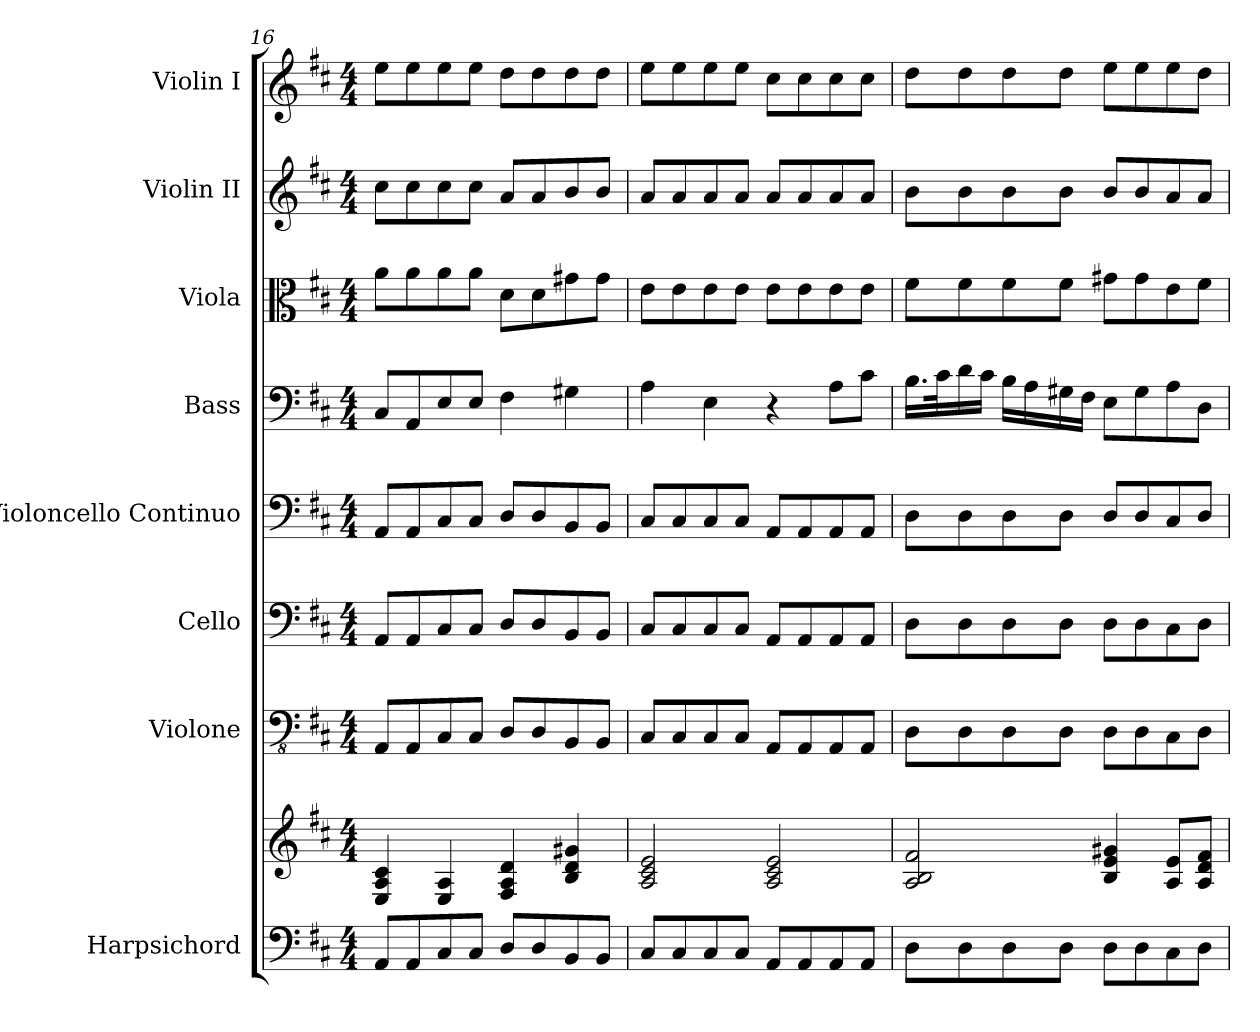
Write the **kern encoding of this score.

**kern	**kern	**kern	**kern	**kern	**kern	**kern	**kern	**kern
*part8	*part8	*part7	*part6	*part5	*part4	*part3	*part2	*part1
*staff9	*staff8	*staff7	*staff6	*staff5	*staff4	*staff3	*staff2	*staff1
*I"Harpsichord	*	*I"Violone	*I"Cello	*I"Violoncello Continuo	*I"Bass	*I"Viola	*I"Violin II	*I"Violin I
*I'Hch.	*	*	*	*	*I'BAS	*I'Vla	*	*
*clefF4	*clefG2	*clefFv4	*clefF4	*clefF4	*clefF4	*clefC3	*clefG2	*clefG2
*k[f#c#]	*k[f#c#]	*k[f#c#]	*k[f#c#]	*k[f#c#]	*k[f#c#]	*k[f#c#]	*k[f#c#]	*k[f#c#]
*M4/4	*M4/4	*M4/4	*M4/4	*M4/4	*M4/4	*M4/4	*M4/4	*M4/4
=16	=16	=16	=16	=16	=16	=16	=16	=16
8AA/L	4E/ 4A/ 4c#/	8AAA/L	8AA/L	8AA/L	8C#/L	8a\L	8cc#\L	8ee\L
8AA/	.	8AAA/	8AA/	8AA/	8AA/	8a\	8cc#\	8ee\
8C#/	4E/ 4A/	8CC#/	8C#/	8C#/	8E/	8a\	8cc#\	8ee\
8C#/J	.	8CC#/J	8C#/J	8C#/J	8E/J	8a\J	8cc#\J	8ee\J
8D\L	4F#/ 4A/ 4d/	8DD\L	8D\L	8D/L	4F#\	8d\L	8a/L	8dd\L
8D\	.	8DD\	8D\	8D/	.	8d\	8a/	8dd\
8BB/	4B/ 4d/ 4g#X/	8BBB/	8BB/	8BB/	4G#X\	8g#X\	8b/	8dd\
8BB/J	.	8BBB/J	8BB/J	8BB/J	.	8g#\J	8b/J	8dd\J
=17	=17	=17	=17	=17	=17	=17	=17	=17
8C#/L	2A/ 2c#/ 2e/	8CC#/L	8C#/L	8C#/L	4A\	8e\L	8a/L	8ee\L
8C#/	.	8CC#/	8C#/	8C#/	.	8e\	8a/	8ee\
8C#/	.	8CC#/	8C#/	8C#/	4E\	8e\	8a/	8ee\
8C#/J	.	8CC#/J	8C#/J	8C#/J	.	8e\J	8a/J	8ee\J
8AA/L	2A/ 2c#/ 2e/	8AAA/L	8AA/L	8AA/L	4r	8e\L	8a/L	8cc#\L
8AA/	.	8AAA/	8AA/	8AA/	.	8e\	8a/	8cc#\
8AA/	.	8AAA/	8AA/	8AA/	8A\L	8e\	8a/	8cc#\
8AA/J	.	8AAA/J	8AA/J	8AA/J	8c#\J	8e\J	8a/J	8cc#\J
=18	=18	=18	=18	=18	=18	=18	=18	=18
8D\L	2A/ 2B/ 2f#/	8DD\L	8D\L	8D\L	16.B\LL	8f#\L	8b\L	8dd\L
.	.	.	.	.	32c#\K	.	.	.
8D\	.	8DD\	8D\	8D\	16d\	8f#\	8b\	8dd\
.	.	.	.	.	16c#\JJ	.	.	.
8D\	.	8DD\	8D\	8D\	16B\LL	8f#\	8b\	8dd\
.	.	.	.	.	16A\	.	.	.
8D\J	.	8DD\J	8D\J	8D\J	16G#X\	8f#\J	8b\J	8dd\J
.	.	.	.	.	16F#\JJ	.	.	.
8D\L	4B/ 4e/ 4g#X/	8DD\L	8D\L	8D/L	8E\L	8g#X\L	8b/L	8ee\L
8D\	.	8DD\	8D\	8D/	8G#\	8g#\	8b/	8ee\
8C#/	8A/ 8e/L	8CC#/	8C#/	8C#/	8A\	8e\	8a/	8ee\
8D\J	8A/ 8d/ 8f#/J	8DD\J	8D\J	8D/J	8D\J	8f#\J	8a/J	8dd\J
=	=	=	=	=	=	=	=	=
*-	*-	*-	*-	*-	*-	*-	*-	*-
